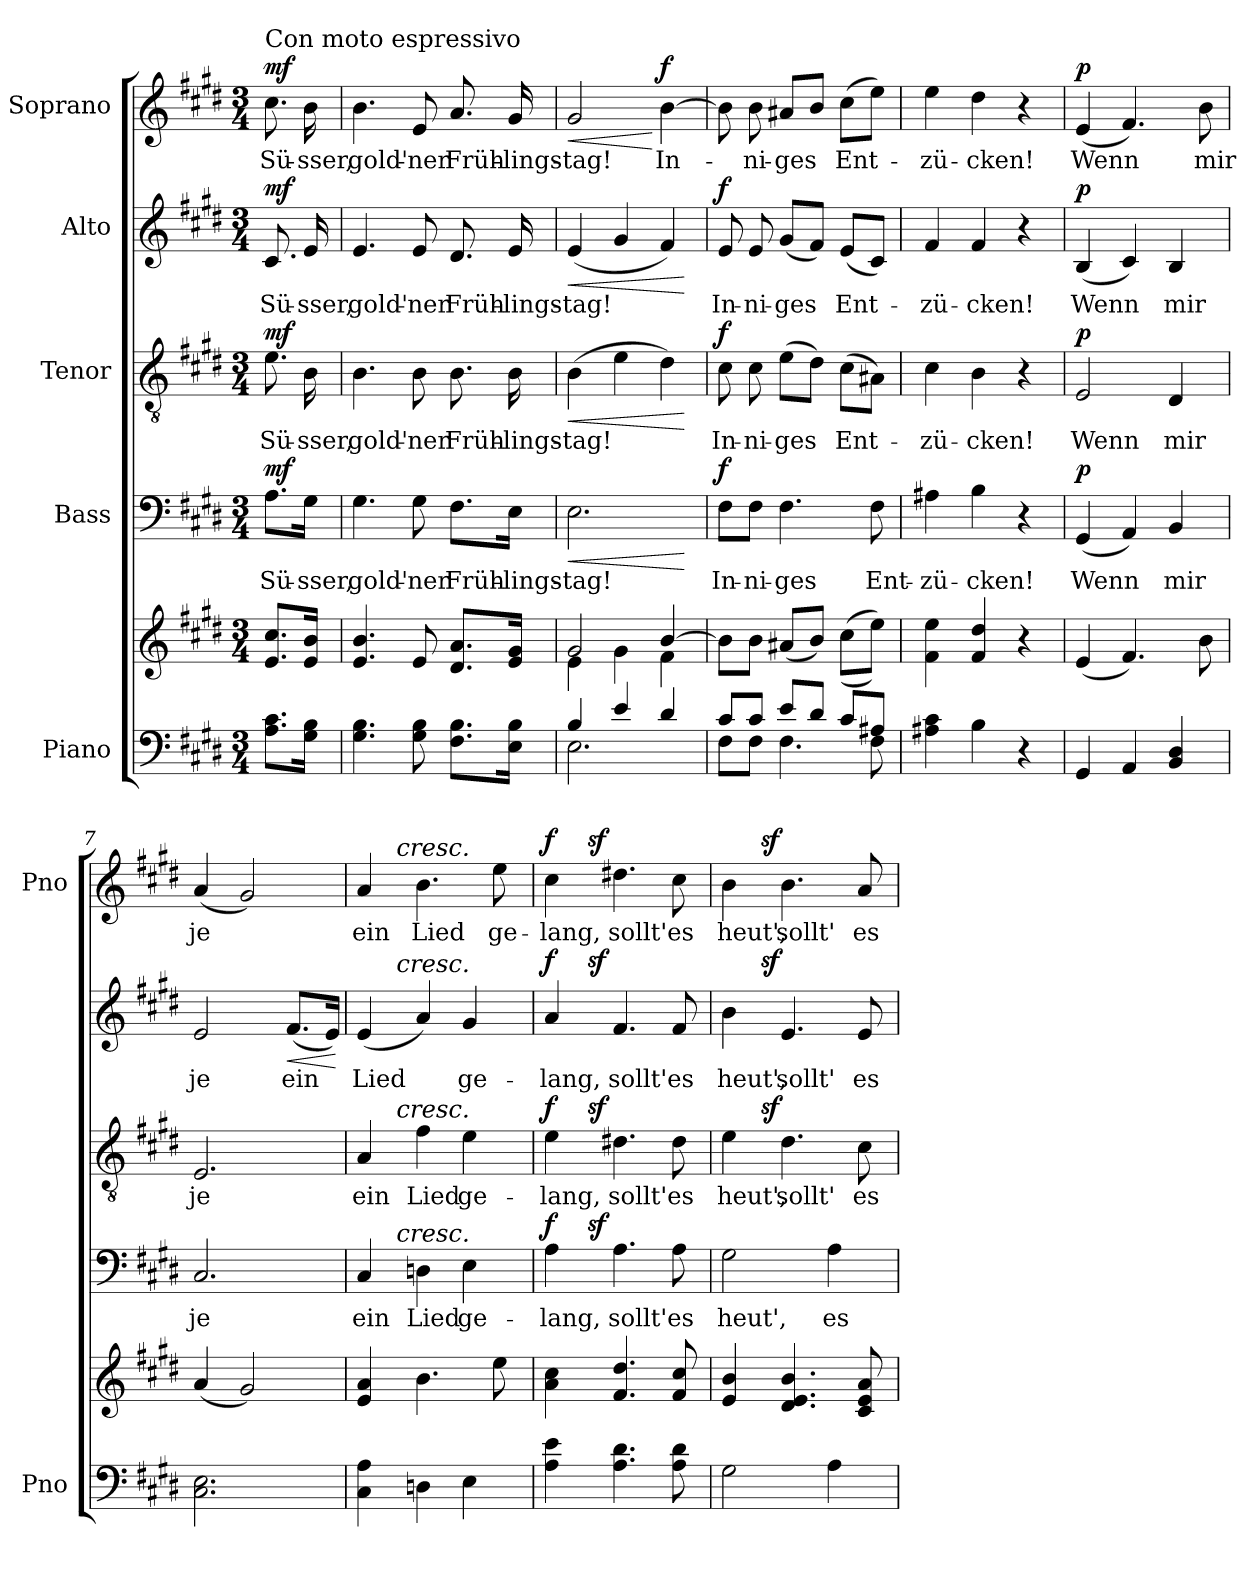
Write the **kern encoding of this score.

**kern	**kern	**kern	**text	**dynam	**kern	**text	**dynam	**kern	**text	**dynam	**kern	**text	**dynam
*part5	*part5	*part4	*part4	*part4	*part3	*part3	*part3	*part2	*part2	*part2	*part1	*part1	*part1
*staff6	*staff5	*staff4	*staff4	*staff4	*staff3	*staff3	*staff3	*staff2	*staff2	*staff2	*staff1	*staff1	*staff1
*I"Piano	*	*I"Bass	*	*	*I"Tenor	*	*	*I"Alto	*	*	*I"Soprano	*	*
*I'Pno	*	*	*	*	*	*	*	*	*	*	*I'Pno	*	*
*clefF4	*clefG2	*clefF4	*	*	*clefGv2	*	*	*clefG2	*	*	*clefG2	*	*
*k[f#c#g#d#]	*k[f#c#g#d#]	*k[f#c#g#d#]	*	*	*k[f#c#g#d#]	*	*	*k[f#c#g#d#]	*	*	*k[f#c#g#d#]	*	*
*E:	*E:	*E:	*	*	*E:	*	*	*E:	*	*	*E:	*	*
*M3/4	*M3/4	*M3/4	*	*	*M3/4	*	*	*M3/4	*	*	*M3/4	*	*
=1	=1	=1	=1	=1	=1	=1	=1	=1	=1	=1	=1	=1	=1
!	!	!	!	!	!	!	!	!	!	!	!LO:TX:a:t=Con moto espressivo	!	!
!	!	!	!	!LO:DY:a	!	!	!LO:DY:a	!	!	!LO:DY:a	!	!	!LO:DY:a
8.A\ 8.c#\L	8.e/ 8.cc#/L	8.A\L	Sü-	mf	8.e\	Sü-	mf	8.c#/	Sü-	mf	8.cc#\	Sü-	mf
16G#\ 16B\Jk	16e/ 16b/Jk	16G#\Jk	-sser,	.	16B\	-sser,	.	16e/	-sser,	.	16b\	-sser,	.
=2	=2	=2	=2	=2	=2	=2	=2	=2	=2	=2	=2	=2	=2
4.G#\ 4.B\	4.e/ 4.b/	4.G#\	gold'-	.	4.B\	gold'-	.	4.e/	gold'-	.	4.b\	gold'-	.
8G#\ 8B\	8e/	8G#\	-ner	.	8B\	-ner	.	8e/	-ner	.	8e/	-ner	.
8.F#\ 8.B\L	8.d#/ 8.a/L	8.F#\L	Früh-	.	8.B\	Früh-	.	8.d#/	Früh-	.	8.a/	Früh-	.
16E\ 16B\Jk	16e/ 16g#/Jk	16E\Jk	-lings-	.	16B\	-lings-	.	16e/	-lings-	.	16g#/	-lings-	.
=3	=3	=3	=3	=3	=3	=3	=3	=3	=3	=3	=3	=3	=3
*^	*^	*	*	*	*	*	*	*	*	*	*	*	*
!	!	!	!	!	!	!LO:HP:b	!	!	!LO:HP:b	!	!	!LO:HP:b	!	!	!LO:HP:b
4B/	2.E\	2g#/	4e\	2.E\	-tag!	<	(4B\	-tag!	<	(4e/	-tag!	<	2g#/	-tag!	<
4e/	.	.	4g#\	.	.	.	4e\	.	.	4g#/	.	.	.	.	.
!	!	!	!	!	!	!	!	!	!	!	!	!	!	!	!LO:DY:n=1:a
4d#/	.	[>4b/	4f#\	.	.	.	4d#\)	.	.	4f#/)	.	.	[4b\	In-	[ f
*v	*v	*	*	*	*	*	*	*	*	*	*	*	*	*	*
*	*v	*v	*	*	*	*	*	*	*	*	*	*	*	*
.	.	.	.	[	.	.	[	.	.	[	.	.	.
=4	=4	=4	=4	=4	=4	=4	=4	=4	=4	=4	=4	=4	=4
*^	*	*	*	*	*	*	*	*	*	*	*	*	*
!	!	!	!	!	!LO:DY:a	!	!	!LO:DY:a	!	!	!LO:DY:a	!	!	!
8c#/L	8F#\L	8b\L]	8F#\L	In-	f	8c#\	In-	f	8e/	In-	f	8b\]	.	.
8c#/J	8F#\J	8b\J	8F#\J	-ni-	.	8c#\	-ni-	.	8e/	-ni-	.	8b\	-ni-	.
8e/L	4.F#\	(8a#/L	4.F#\	-ges	.	(8e\L	-ges	.	(8g#/L	-ges	.	8a#X/L	-ges	.
8d#/J	.	8b/J)	.	.	.	8d#\J)	.	.	8f#/J)	.	.	8b/J	.	.
8c#/L	.	((8cc#\L	.	.	.	(8c#\L	Ent-	.	(8e/L	Ent-	.	(8cc#\L	Ent-	.
8A#/J	8F#\	8ee\J))	8F#\	Ent-	.	8A#X\J)	.	.	8c#/J)	.	.	8ee\J)	.	.
*v	*v	*	*	*	*	*	*	*	*	*	*	*	*	*
=5	=5	=5	=5	=5	=5	=5	=5	=5	=5	=5	=5	=5	=5
4A#\ 4c#\	4f#\ 4ee\	4A#X\	-zü-	.	4c#\	-zü-	.	4f#/	-zü-	.	4ee\	-zü-	.
4B\	4f#/ 4dd#/	4B\	-cken!	.	4B\	-cken!	.	4f#/	-cken!	.	4dd#\	-cken!	.
4r	4r	4r	.	.	4r	.	.	4r	.	.	4r	.	.
!!LO:LB:g=z
=6	=6	=6	=6	=6	=6	=6	=6	=6	=6	=6	=6	=6	=6
!	!	!	!	!LO:DY:a	!	!	!LO:DY:a	!	!	!LO:DY:a	!	!	!LO:DY:a
4GG#/	(4e/	(4GG#/	Wenn	p	2E/	Wenn	p	(4B/	Wenn	p	(4e/	Wenn	p
4AA/	4.f#/)	4AA/)	.	.	.	.	.	4c#/)	.	.	4.f#/)	.	.
4BB/ 4D#/	.	4BB/	mir	.	4D#/	mir	.	4B/	mir	.	.	.	.
.	8b\	.	.	.	.	.	.	.	.	.	8b\	mir	.
=7	=7	=7	=7	=7	=7	=7	=7	=7	=7	=7	=7	=7	=7
2.C#\ 2.E\	(4a/	2.C#/	je	.	2.E/	je	.	2e/	je	.	(4a/	je	.
.	2g#/)	.	.	.	.	.	.	.	.	.	2g#/)	.	.
!	!	!	!	!	!	!	!	!	!	!LO:HP:b	!	!	!
.	.	.	.	.	.	.	.	(8.f#/L	ein	<	.	.	.
.	.	.	.	.	.	.	.	16e/Jk)	.	.	.	.	.
.	.	.	.	.	.	.	.	.	.	[	.	.	.
=8	=8	=8	=8	=8	=8	=8	=8	=8	=8	=8	=8	=8	=8
*	*	*^	*	*	*^	*	*	*^	*	*	*^	*	*
4C#\ 4A\	4e/ 4a/	4C#/	8.ryy	ein	.	4A/	8.ryy	ein	.	(4e/	8.ryy	Lied	.	4a/	8.ryy	ein	.
!	!	!	!	!	!	!	!	!	!	!	!	!	!	!	!LO:TX:a:i:t=cresc.	!	!
!	!	!	!	!	!	!	!	!	!	!	!LO:TX:a:i:t=cresc.	!	!	!	!	!	!
!	!	!	!	!	!	!	!LO:TX:a:i:t=cresc.	!	!	!	!	!	!	!	!	!	!
!	!	!	!LO:TX:a:i:t=cresc.	!	!	!	!	!	!	!	!	!	!	!	!	!	!
.	.	.	2ryy	.	.	.	2ryy	.	.	.	2ryy	.	.	.	2ryy	.	.
4D\	4.b\	4Dn\	.	Lied	.	4f#\	.	Lied	.	4a/)	.	.	.	4.b\	.	Lied	.
4E\	.	4E\	.	ge-	.	4e\	.	ge-	.	4g#/	.	ge-	.	.	.	.	.
.	8ee\	.	.	.	.	.	.	.	.	.	.	.	.	8ee\	.	ge-	.
.	.	.	16ryy	.	.	.	16ryy	.	.	.	16ryy	.	.	.	16ryy	.	.
=9	=9	=9	=9	=9	=9	=9	=9	=9	=9	=9	=9	=9	=9	=9	=9	=9	=9
!	!	!	!	!	!LO:DY:a	!	!	!	!LO:DY:a	!	!	!	!LO:DY:a	!	!	!	!LO:DY:a
4A\ 4e\	4a\ 4cc#\	4A\	8ryy	-lang,	f	4e\	8ryy	-lang,	f	4a/	8ryy	-lang,	f	4cc#\	8ryy	-lang,	f
.	.	.	32ryy	.	.	.	32ryy	.	.	.	32ryy	.	.	.	32ryy	.	.
!	!	!	!	!	!LO:DY:a	!	!	!	!LO:DY:a	!	!	!	!LO:DY:a	!	!	!	!LO:DY:a
.	.	.	2ryy	.	sf	.	2ryy	.	sf	.	2ryy	.	sf	.	2ryy	.	sf
4.A\ 4.d#\	4.f#/ 4.dd#/	4.A\	.	sollt'	.	4.d#X\	.	sollt'	.	4.f#/	.	sollt'	.	4.dd#X\	.	sollt'	.
8A\ 8d#\	8f#/ 8cc#/	8A\	.	es	.	8d#\	.	es	.	8f#/	.	es	.	8cc#\	.	es	.
.	.	.	16.ryy	.	.	.	16.ryy	.	.	.	16.ryy	.	.	.	16.ryy	.	.
*	*	*v	*v	*	*	*	*	*	*	*	*	*	*	*	*	*	*
=10	=10	=10	=10	=10	=10	=10	=10	=10	=10	=10	=10	=10	=10	=10	=10	=10
2G#\	4e/ 4b/	2G#\	heut',	.	4e\	8.ryy	heut',	.	4b\	8.ryy	heut',	.	4b\	8.ryy	heut',	.
!	!	!	!	!	!	!	!	!LO:DY:a	!	!	!	!LO:DY:a	!	!	!	!LO:DY:a
.	.	.	.	.	.	2ryy	.	sf	.	2ryy	.	sf	.	2ryy	.	sf
.	4.d#/ 4.e/ 4.b/	.	.	.	4.d#\	.	sollt'	.	4.e/	.	sollt'	.	4.b\	.	sollt'	.
4A\	.	4A\	es	.	.	.	.	.	.	.	.	.	.	.	.	.
.	8c#/ 8e/ 8a/	.	.	.	8c#\	.	es	.	8e/	.	es	.	8a/	.	es	.
.	.	.	.	.	.	16ryy	.	.	.	16ryy	.	.	.	16ryy	.	.
*	*	*	*	*	*v	*v	*	*	*	*	*	*	*v	*v	*	*
*	*	*	*	*	*	*	*	*v	*v	*	*	*	*	*
=	=	=	=	=	=	=	=	=	=	=	=	=	=
*-	*-	*-	*-	*-	*-	*-	*-	*-	*-	*-	*-	*-	*-
